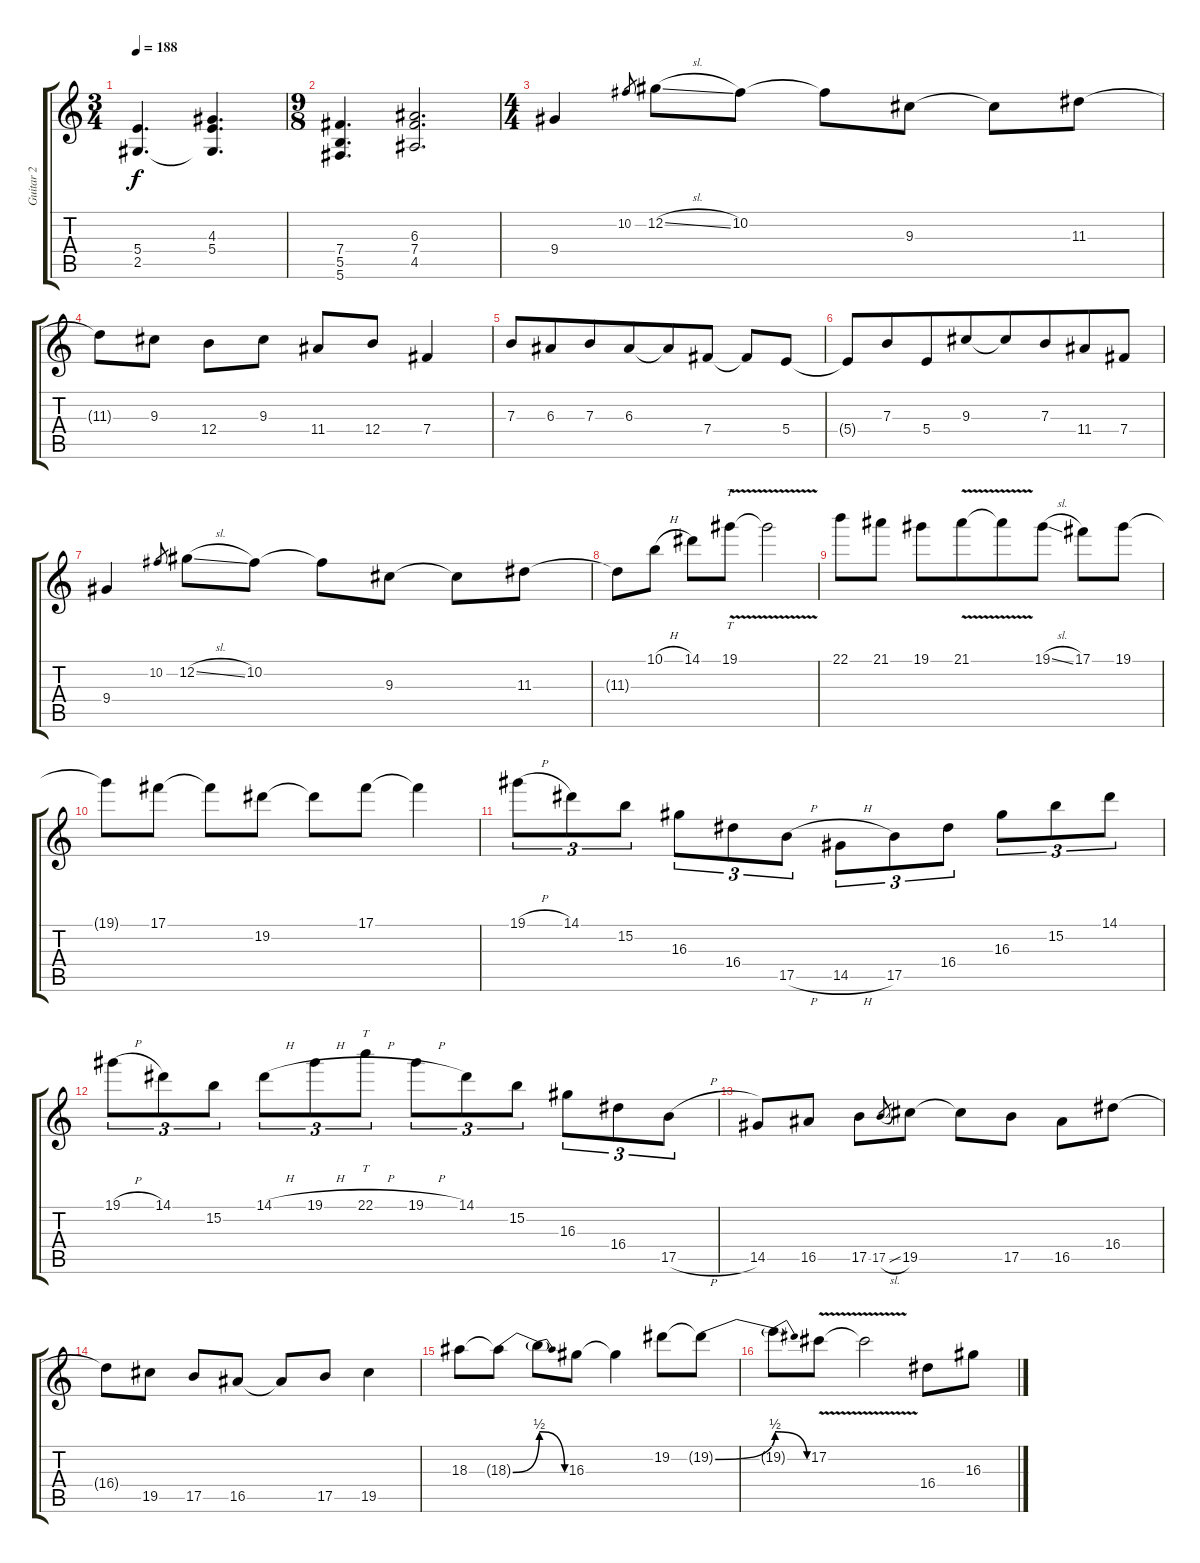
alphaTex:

\track ("Guitar 2" "Guitar 2") {instrument distortionguitar}
\staff {score tabs}
\tuning (Db4 Ab3 E3 B2 Gb2 Db2) {hide}
\ts (3 4)
\tempo 188
\clef g2
\ks c
(5.4 2.5).4{d dy f volume 11} (4.3 5.4 2.5{t}).4{d} |
\ts (9 8)
(7.4 5.5 5.6).4{d} (6.3 7.4 4.5).2{d} |
\ts (4 4)
9.4.4 10.2.8{gr beam merge} 12.2{sl}.8{beam merge} 10.2.8 10.2{t}.8{beam merge} 9.3.8 9.3{t}.8 11.3.8 |
11.3{t}.8{beam merge} 9.3.8 12.4.8 9.3.8 11.4.8 12.4.8{beam merge} 7.4.4 |
7.3.8 6.3.8{beam merge} 7.3.8{beam merge} 6.3.8{beam merge} 6.3{t}.8{beam merge} 7.4.8 7.4{t}.8 5.4.8 |
5.4{t}.8 7.3.8{beam merge} 5.4.8{beam merge} 9.3.8{beam merge} 9.3{t}.8 7.3.8{beam merge} 11.4.8 7.4.8 |
9.4.4 10.2.8{gr beam merge} 12.2{sl}.8{beam merge} 10.2.8 10.2{t}.8{beam merge} 9.3.8 9.3{t}.8 11.3.8 |
11.3{t}.8 10.1{h}.8 14.1.8{beam merge} 19.1{v}.8{tt} 19.1{t}.2 |
22.1.8{beam merge} 21.1.8 19.1.8 21.1{v}.8{beam merge} 21.1{t}.8 19.1{sl}.8 17.1.8{beam merge} 19.1.8 |
19.1{t}.8 17.1.8 17.1{t}.8{beam merge} 19.2.8 19.2{t}.8 17.1.8 17.1{t}.4 |
19.1{h}.8{tu (3 2)} 14.1.8{tu (3 2)} 15.2.8{tu (3 2)} 16.3.8{tu (3 2)} 16.4.8{tu (3 2)} 17.5{h}.8{tu (3 2)} 14.5{h}.8{tu (3 2)} 17.5.8{tu (3 2)} 16.4.8{tu (3 2)} 16.3.8{tu (3 2)} 15.2.8{tu (3 2)} 14.1.8{tu (3 2)} |
19.1{h}.8{tu (3 2)} 14.1.8{tu (3 2)} 15.2.8{tu (3 2)} 14.1{h}.8{tu (3 2)} 19.1{h}.8{tu (3 2)} 22.1{h}.8{tt tu (3 2)} 19.1{h}.8{tu (3 2)} 14.1.8{tu (3 2)} 15.2.8{tu (3 2)} 16.3.8{tu (3 2)} 16.4.8{tu (3 2)} 17.5{h}.8{tu (3 2)} |
14.5.8 16.5.8 17.5.8 17.5{sl}.8{gr} 19.5.8 19.5{t}.8 17.5.8 16.5.8 16.4.8 |
16.4{t}.8 19.5.8 17.5.8 16.5.8 16.5{t}.8 17.5.8 19.5.4 |
18.3.8 18.3{be (bend 0 0 60 2) t}.8 18.3{be (release 0 2 60 0) t}.8 16.3.8 16.3{t}.4 19.2.8 19.2{be (bend 0 0 60 2) t}.8 |
19.2{be (release 0 2 60 0) t}.8 17.2{v}.8 17.2{t}.2 16.4.8 16.3.8
